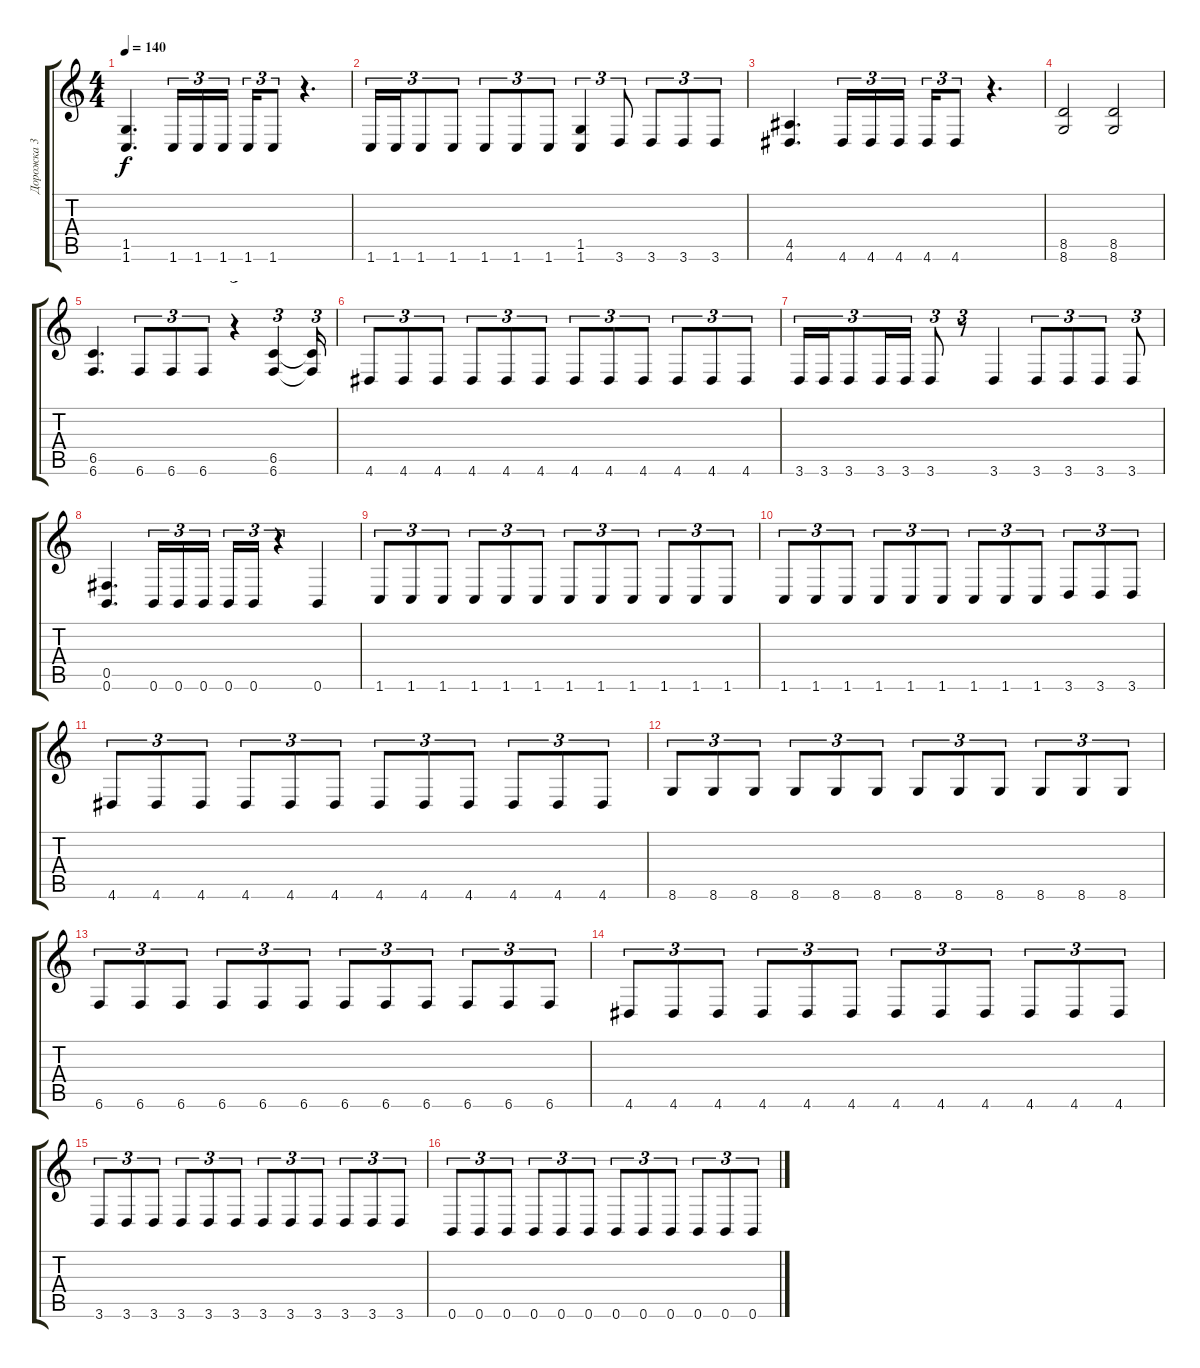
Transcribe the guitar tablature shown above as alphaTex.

\track ("Дорожка 3" "Дорожка 3") {instrument distortionguitar}
\staff {score tabs}
\tuning (Db4 Ab3 E3 B2 Gb2 B1) {hide}
\ts (4 4)
\tempo 140
\clef g2
\ks c
(1.5 1.6).4{d dy f} 1.6.16{tu (3 2)} 1.6.16{tu (3 2)} 1.6.16{tu (3 2)} 1.6.16{tu (3 2)} 1.6.8{tu (3 2)} r.4{d} |
1.6.16{tu (3 2)} 1.6.16{tu (3 2)} 1.6.8{tu (3 2)} 1.6.8{tu (3 2)} 1.6.8{tu (3 2)} 1.6.8{tu (3 2)} 1.6.8{tu (3 2)} (1.5 1.6).4{tu (3 2)} 3.6.8{tu (3 2)} 3.6.8{tu (3 2)} 3.6.8{tu (3 2)} 3.6.8{tu (3 2)} |
(4.5 4.6).4{d} 4.6.16{tu (3 2)} 4.6.16{tu (3 2)} 4.6.16{tu (3 2)} 4.6.16{tu (3 2)} 4.6.8{tu (3 2)} r.4{d} |
(8.5 8.6).2 (8.5 8.6).2 |
(6.5 6.6).4{d} 6.6.8{tu (3 2)} 6.6.8{tu (3 2)} 6.6.8{tu (3 2)} r.4{tu (3 2)} (6.5 6.6).4{tu (3 2)} (6.5{t} 6.6{t}).16{tu (3 2)} |
4.6.8{tu (3 2)} 4.6.8{tu (3 2)} 4.6.8{tu (3 2)} 4.6.8{tu (3 2)} 4.6.8{tu (3 2)} 4.6.8{tu (3 2)} 4.6.8{tu (3 2)} 4.6.8{tu (3 2)} 4.6.8{tu (3 2)} 4.6.8{tu (3 2)} 4.6.8{tu (3 2)} 4.6.8{tu (3 2)} |
3.6.16{tu (3 2)} 3.6.16{tu (3 2)} 3.6.8{tu (3 2)} 3.6.16{tu (3 2)} 3.6.16{tu (3 2)} 3.6.8{tu (3 2)} r.8{tu (3 2)} 3.6.4{volume 15 instrument overdrivenguitar} 3.6.8{tu (3 2) instrument distortionguitar} 3.6.8{tu (3 2)} 3.6.8{tu (3 2)} 3.6.8{tu (3 2)} |
(0.5 0.6).4{d} 0.6.16{tu (3 2)} 0.6.16{tu (3 2)} 0.6.16{tu (3 2)} 0.6.16{tu (3 2)} 0.6.16{tu (3 2)} r.4{tu (3 2)} 0.6.4 |
1.6.8{tu (3 2)} 1.6.8{tu (3 2)} 1.6.8{tu (3 2)} 1.6.8{tu (3 2)} 1.6.8{tu (3 2)} 1.6.8{tu (3 2)} 1.6.8{tu (3 2)} 1.6.8{tu (3 2)} 1.6.8{tu (3 2)} 1.6.8{tu (3 2)} 1.6.8{tu (3 2)} 1.6.8{tu (3 2)} |
1.6.8{tu (3 2)} 1.6.8{tu (3 2)} 1.6.8{tu (3 2)} 1.6.8{tu (3 2)} 1.6.8{tu (3 2)} 1.6.8{tu (3 2)} 1.6.8{tu (3 2)} 1.6.8{tu (3 2)} 1.6.8{tu (3 2)} 3.6.8{tu (3 2)} 3.6.8{tu (3 2)} 3.6.8{tu (3 2)} |
4.6.8{tu (3 2)} 4.6.8{tu (3 2)} 4.6.8{tu (3 2)} 4.6.8{tu (3 2)} 4.6.8{tu (3 2)} 4.6.8{tu (3 2)} 4.6.8{tu (3 2)} 4.6.8{tu (3 2)} 4.6.8{tu (3 2)} 4.6.8{tu (3 2)} 4.6.8{tu (3 2)} 4.6.8{tu (3 2)} |
8.6.8{tu (3 2)} 8.6.8{tu (3 2)} 8.6.8{tu (3 2)} 8.6.8{tu (3 2)} 8.6.8{tu (3 2)} 8.6.8{tu (3 2)} 8.6.8{tu (3 2)} 8.6.8{tu (3 2)} 8.6.8{tu (3 2)} 8.6.8{tu (3 2)} 8.6.8{tu (3 2)} 8.6.8{tu (3 2)} |
6.6.8{tu (3 2)} 6.6.8{tu (3 2)} 6.6.8{tu (3 2)} 6.6.8{tu (3 2)} 6.6.8{tu (3 2)} 6.6.8{tu (3 2)} 6.6.8{tu (3 2)} 6.6.8{tu (3 2)} 6.6.8{tu (3 2)} 6.6.8{tu (3 2)} 6.6.8{tu (3 2)} 6.6.8{tu (3 2)} |
4.6.8{tu (3 2)} 4.6.8{tu (3 2)} 4.6.8{tu (3 2)} 4.6.8{tu (3 2)} 4.6.8{tu (3 2)} 4.6.8{tu (3 2)} 4.6.8{tu (3 2)} 4.6.8{tu (3 2)} 4.6.8{tu (3 2)} 4.6.8{tu (3 2)} 4.6.8{tu (3 2)} 4.6.8{tu (3 2)} |
3.6.8{tu (3 2)} 3.6.8{tu (3 2)} 3.6.8{tu (3 2)} 3.6.8{tu (3 2)} 3.6.8{tu (3 2)} 3.6.8{tu (3 2)} 3.6.8{tu (3 2)} 3.6.8{tu (3 2)} 3.6.8{tu (3 2)} 3.6.8{tu (3 2)} 3.6.8{tu (3 2)} 3.6.8{tu (3 2)} |
0.6.8{tu (3 2)} 0.6.8{tu (3 2)} 0.6.8{tu (3 2)} 0.6.8{tu (3 2)} 0.6.8{tu (3 2)} 0.6.8{tu (3 2)} 0.6.8{tu (3 2)} 0.6.8{tu (3 2)} 0.6.8{tu (3 2)} 0.6.8{tu (3 2)} 0.6.8{tu (3 2)} 0.6.8{tu (3 2)}
